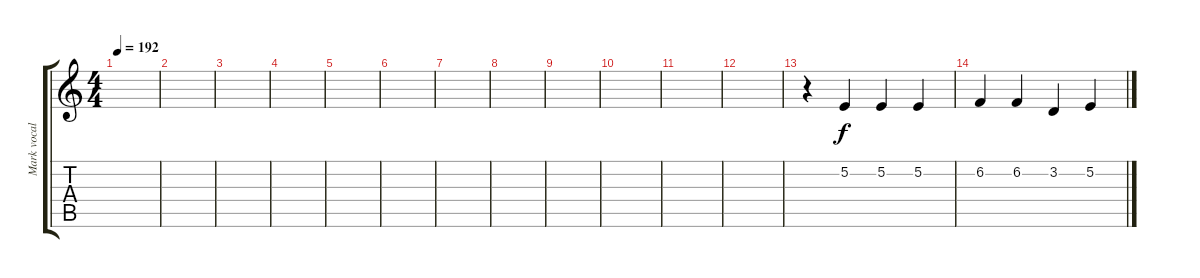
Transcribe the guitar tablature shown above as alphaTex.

\track ("Mark vocal" "Mark vocal") {instrument choiraahs}
\staff {score tabs}
\tuning (E4 B3 G3 D3 A2 E2) {hide}
\ts (4 4)
\tempo 192
\clef g2
\ks c
|
|
|
|
|
|
|
|
|
|
|
|
r.4 5.2.4 5.2.4 5.2.4 |
6.2.4 6.2.4 3.2.4 5.2.4
